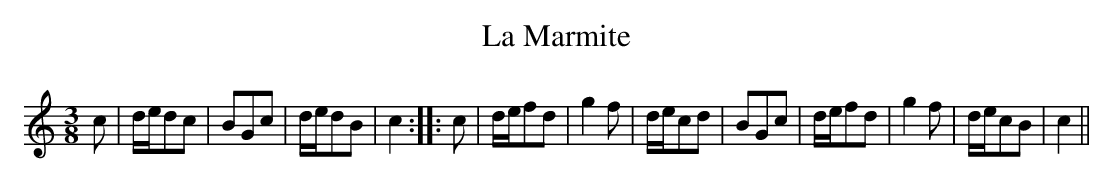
X:1
T:La Marmite
M:3/8
L:1/8
K:C
c|d/e/dc|BGc|d/e/dB|c2:|\
|:c|d/e/fd|g2f|d/e/cd|BGc|\
d/e/fd|g2f|d/e/cB|c2||
